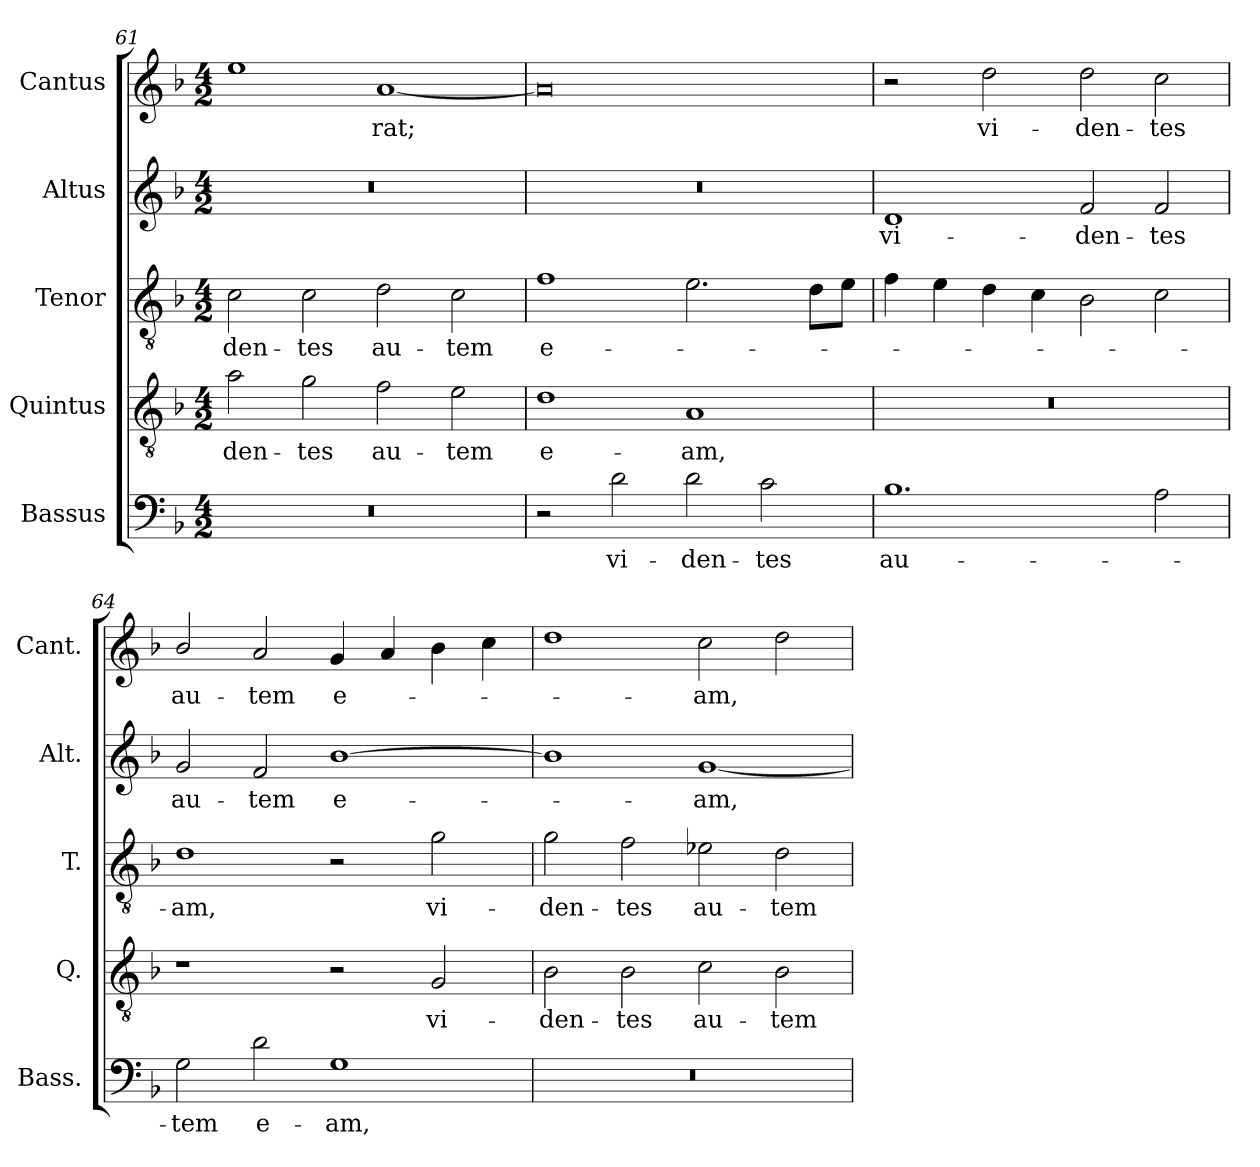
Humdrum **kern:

**kern	**text	**kern	**text	**kern	**text	**kern	**text	**kern	**text
*part5	*part5	*part4	*part4	*part3	*part3	*part2	*part2	*part1	*part1
*staff5	*staff5	*staff4	*staff4	*staff3	*staff3	*staff2	*staff2	*staff1	*staff1
*I"Bassus	*	*I"Quintus	*	*I"Tenor	*	*I"Altus	*	*I"Cantus	*
*I'Bass.	*	*I'Q.	*	*I'T.	*	*I'Alt.	*	*I'Cant.	*
*clefF4	*	*clefGv2	*	*clefGv2	*	*clefG2	*	*clefG2	*
*	*	*ITrd7c12	*	*ITrd7c12	*	*	*	*	*
*k[b-]	*	*k[b-]	*	*k[b-]	*	*k[b-]	*	*k[b-]	*
*F:	*	*F:	*	*F:	*	*F:	*	*F:	*
*M4/2	*	*M4/2	*	*M4/2	*	*M4/2	*	*M4/2	*
=61	=61	=61	=61	=61	=61	=61	=61	=61	=61
!LO:N:vis=1	!	!	!	!	!	!	!	!	!
!	!	!	!LO:LY:b:color=#000000	!	!	!	!	!	!
!	!	!	!	!	!LO:LY:b:color=#000000	!LO:N:vis=1	!	!	!
0r	.	2Ai\	-den-	2Ci\	-den-	0r	.	1eei	.
!	!	!	!LO:LY:b:color=#000000	!	!	!	!	!	!
!	!	!	!	!	!LO:LY:b:color=#000000	!	!	!	!
.	.	2Gi\	-tes	2Ci\	-tes	.	.	.	.
!	!	!	!LO:LY:b:color=#000000	!	!	!	!	!	!
!	!	!	!	!	!LO:LY:b:color=#000000	!	!	!	!
!	!	!	!	!	!	!	!	!	!LO:LY:b:color=#000000
.	.	2Fi\	au-	2Di\	au-	.	.	[1ai	-rat;
!	!	!	!LO:LY:b:color=#000000	!	!	!	!	!	!
!	!	!	!	!	!LO:LY:b:color=#000000	!	!	!	!
.	.	2Ei\	-tem	2Ci\	-tem	.	.	.	.
=62	=62	=62	=62	=62	=62	=62	=62	=62	=62
!	!	!	!LO:LY:b:color=#000000	!	!	!	!	!	!
!	!	!	!	!	!LO:LY:b:color=#000000	!LO:N:vis=1	!	!	!
2r	.	1Di	e-	1Fi	e-	0r	.	0ai]	.
!	!LO:LY:b:color=#000000	!	!	!	!	!	!	!	!
2di\	vi-	.	.	.	.	.	.	.	.
!	!LO:LY:b:color=#000000	!	!	!	!	!	!	!	!
!	!	!	!LO:LY:b:color=#000000	!	!	!	!	!	!
2di\	-den-	1AAi	-am,	2.Ei\	.	.	.	.	.
!	!LO:LY:b:color=#000000	!	!	!	!	!	!	!	!
2ci\	-tes	.	.	.	.	.	.	.	.
.	.	.	.	8Di\L	.	.	.	.	.
.	.	.	.	8Ei\J	.	.	.	.	.
=63	=63	=63	=63	=63	=63	=63	=63	=63	=63
!	!LO:LY:b:color=#000000	!LO:N:vis=1	!	!	!	!	!	!	!
!	!	!	!	!	!	!	!LO:LY:b:color=#000000	!	!
1.B-i	au-	0r	.	4Fi\	.	1di	vi-	2r	.
.	.	.	.	4Ei\	.	.	.	.	.
!	!	!	!	!	!	!	!	!	!LO:LY:b:color=#000000
.	.	.	.	4Di\	.	.	.	2ddi\	vi-
.	.	.	.	4Ci\	.	.	.	.	.
!	!	!	!	!	!	!	!LO:LY:b:color=#000000	!	!
!	!	!	!	!	!	!	!	!	!LO:LY:b:color=#000000
.	.	.	.	2BB-i\	.	2fi/	-den-	2ddi\	-den-
!	!	!	!	!	!	!	!LO:LY:b:color=#000000	!	!
!	!	!	!	!	!	!	!	!	!LO:LY:b:color=#000000
2Ai\	.	.	.	2Ci\	.	2fi/	-tes	2cci\	-tes
!!LO:LB:g=z
=64	=64	=64	=64	=64	=64	=64	=64	=64	=64
!	!LO:LY:b:color=#000000	!	!	!	!	!	!	!	!
!	!	!	!	!	!LO:LY:b:color=#000000	!	!	!	!
!	!	!	!	!	!	!	!LO:LY:b:color=#000000	!	!
!	!	!	!	!	!	!	!	!	!LO:LY:b:color=#000000
2Gi\	-tem	1r	.	1Di	-am,	2gi/	au-	2b-i/	au-
!	!LO:LY:b:color=#000000	!	!	!	!	!	!	!	!
!	!	!	!	!	!	!	!LO:LY:b:color=#000000	!	!
!	!	!	!	!	!	!	!	!	!LO:LY:b:color=#000000
2di\	e-	.	.	.	.	2fi/	-tem	2ai/	-tem
!	!LO:LY:b:color=#000000	!	!	!	!	!	!	!	!
!	!	!	!	!	!	!	!LO:LY:b:color=#000000	!	!
!	!	!	!	!	!	!	!	!	!LO:LY:b:color=#000000
1Gi	-am,	2r	.	2r	.	[1b-i	e-	4gi/	e-
.	.	.	.	.	.	.	.	4ai/	.
!	!	!	!LO:LY:b:color=#000000	!	!	!	!	!	!
!	!	!	!	!	!LO:LY:b:color=#000000	!	!	!	!
.	.	2GGi/	vi-	2Gi\	vi-	.	.	4b-i\	.
.	.	.	.	.	.	.	.	4cci\	.
=65	=65	=65	=65	=65	=65	=65	=65	=65	=65
!LO:N:vis=1	!	!	!	!	!	!	!	!	!
!	!	!	!LO:LY:b:color=#000000	!	!	!	!	!	!
!	!	!	!	!	!LO:LY:b:color=#000000	!	!	!	!
0r	.	2BB-i\	-den-	2Gi\	-den-	1b-i]	.	1ddi	.
!	!	!	!LO:LY:b:color=#000000	!	!	!	!	!	!
!	!	!	!	!	!LO:LY:b:color=#000000	!	!	!	!
.	.	2BB-i\	-tes	2Fi\	-tes	.	.	.	.
!	!	!	!LO:LY:b:color=#000000	!	!	!	!	!	!
!	!	!	!	!	!LO:LY:b:color=#000000	!	!	!	!
!	!	!	!	!	!	!	!LO:LY:b:color=#000000	!	!
!	!	!	!	!	!	!	!	!	!LO:LY:b:color=#000000
.	.	2Ci\	au-	2E-Xi\	au-	[1gi	-am,	2cci\	-am,
!	!	!	!LO:LY:b:color=#000000	!	!	!	!	!	!
!	!	!	!	!	!LO:LY:b:color=#000000	!	!	!	!
.	.	2BB-i\	-tem	2Di\	-tem	.	.	2ddi\	.
=	=	=	=	=	=	=	=	=	=
*-	*-	*-	*-	*-	*-	*-	*-	*-	*-
